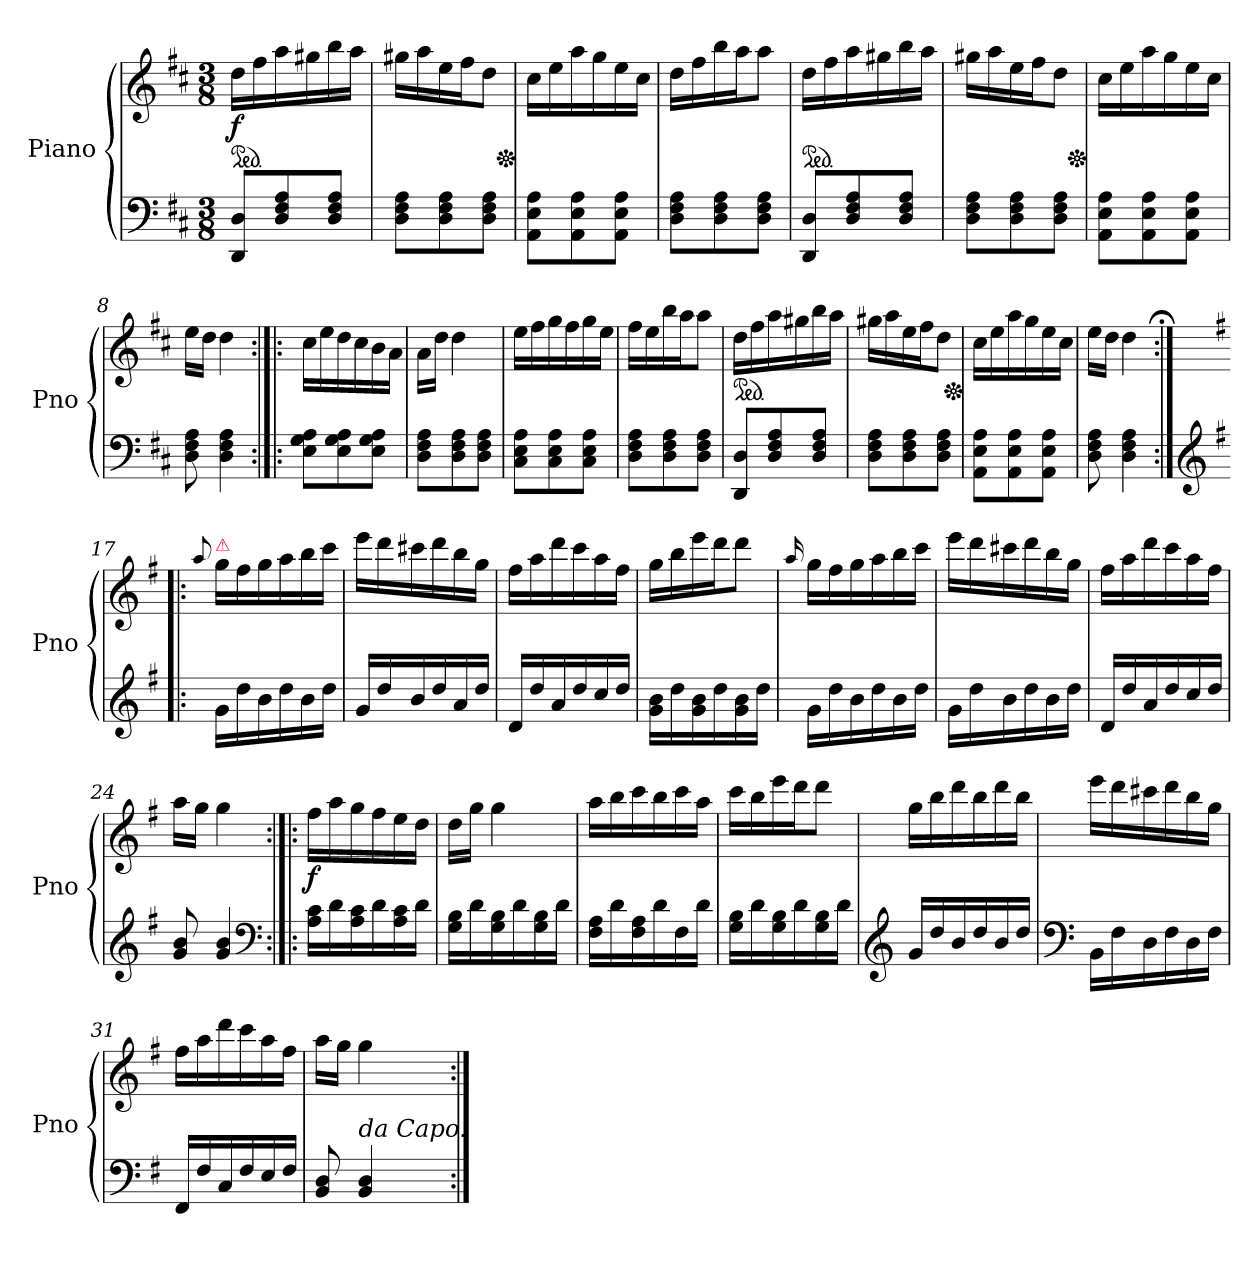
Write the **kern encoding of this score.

**kern	**kern	**dynam
*part2	*part1	*part1
*staff2	*staff1	*staff1
*I"Piano	*I"Piano	*
*I'Pno	*I'Pno	*
*clefF4	*clefG2	*
*k[f#c#]	*k[f#c#]	*
*D:	*D:	*
*M3/8	*M3/8	*
*	*ped	*
=1	=1	=1
8DD/ 8D/L	16dd\LL	f
.	16ff#\	.
8D/ 8F#/ 8A/	16aa\	.
.	16gg#X\	.
8D/ 8F#/ 8A/J	16bb\	.
.	16aa\JJ	.
=2	=2	=2
8D\ 8F#\ 8A\L	16gg#X\LL	.
.	16aa\	.
8D\ 8F#\ 8A\	16ee\	.
.	16ff#\J	.
8D\ 8F#\ 8A\J	8dd\J	.
*	*Xped	*
=3	=3	=3
8AA\ 8E\ 8A\L	16cc#\LL	.
.	16ee\	.
8AA\ 8E\ 8A\	16aa\	.
.	16gg\	.
8AA\ 8E\ 8A\J	16ee\	.
.	16cc#\JJ	.
=4	=4	=4
8D\ 8F#\ 8A\L	16dd\LL	.
.	16ff#\	.
8D\ 8F#\ 8A\	16bb\	.
.	16aa\J	.
8D\ 8F#\ 8A\J	8aa\J	.
=5	=5	=5
*	*ped	*
8DD/ 8D/L	16dd\LL	.
.	16ff#\	.
8D/ 8F#/ 8A/	16aa\	.
.	16gg#X\	.
8D/ 8F#/ 8A/J	16bb\	.
.	16aa\JJ	.
=6	=6	=6
8D\ 8F#\ 8A\L	16gg#X\LL	.
.	16aa\	.
8D\ 8F#\ 8A\	16ee\	.
.	16ff#\J	.
8D\ 8F#\ 8A\J	8dd\J	.
*	*Xped	*
=7	=7	=7
8AA\ 8E\ 8A\L	16cc#\LL	.
.	16ee\	.
8AA\ 8E\ 8A\	16aa\	.
.	16gg\	.
8AA\ 8E\ 8A\J	16ee\	.
.	16cc#\JJ	.
=8	=8	=8
8D\ 8F#\ 8A\	16ee\LL	.
.	16dd\JJ	.
4D\ 4F#\ 4A\	4dd\	.
=9:|!|:	=9:|!|:	=9:|!|:
8E\ 8G\ 8A\L	16cc#\LL	.
.	16ee\	.
8E\ 8G\ 8A\	16dd\	.
.	16cc#\	.
8E\ 8G\ 8A\J	16b\	.
.	16a\JJ	.
=10	=10	=10
8D\ 8F#\ 8A\L	16a\LL	.
.	16dd\JJ	.
8D\ 8F#\ 8A\	4dd\	.
8D\ 8F#\ 8A\J	.	.
=11	=11	=11
8C#\ 8E\ 8A\L	16ee\LL	.
.	16ff#\	.
8C#\ 8E\ 8A\	16gg\	.
.	16ff#\	.
8C#\ 8E\ 8A\J	16gg\	.
.	16ee\JJ	.
=12	=12	=12
8D\ 8F#\ 8A\L	16ff#\LL	.
.	16ee\	.
8D\ 8F#\ 8A\	16bb\	.
.	16aa\J	.
8D\ 8F#\ 8A\J	8aa\J	.
=13	=13	=13
*	*ped	*
8DD/ 8D/L	16dd\LL	.
.	16ff#\	.
8D/ 8F#/ 8A/	16aa\	.
.	16gg#X\	.
8D/ 8F#/ 8A/J	16bb\	.
.	16aa\JJ	.
=14	=14	=14
8D\ 8F#\ 8A\L	16gg#X\LL	.
.	16aa\	.
8D\ 8F#\ 8A\	16ee\	.
.	16ff#\J	.
8D\ 8F#\ 8A\J	8dd\J	.
*	*Xped	*
=15	=15	=15
8AA\ 8E\ 8A\L	16cc#\LL	.
.	16ee\	.
8AA\ 8E\ 8A\	16aa\	.
.	16gg\	.
8AA\ 8E\ 8A\J	16ee\	.
.	16cc#\JJ	.
=16	=16	=16
8D\ 8F#\ 8A\	16ee\LL	.
.	16dd\JJ	.
4D\ 4F#\ 4A\	4dd\	.
=17:|!|:	=17:|!|:;	=17:|!|:;
*clefG2	*	*
*k[f#]	*k[f#]	*
.	8qqaa/	.
!	!LO:TX:a:color=crimson:t=⚠	!
16g\LL	16gg\LL	.
16dd\	16ff#\	.
16b\	16gg\	.
16dd\	16aa\	.
16b\	16bb\	.
16dd\JJ	16ccc\JJ	.
=18	=18	=18
16g/LL	16eee\LL	.
16dd/	16ddd\	.
16b/	16ccc#X\	.
16dd/	16ddd\	.
16a/	16bb\	.
16dd/JJ	16gg\JJ	.
=19	=19	=19
16d/LL	16ff#\LL	.
16dd/	16aa\	.
16a/	16ddd\	.
16dd/	16ccc\	.
16cc/	16aa\	.
16dd/JJ	16ff#\JJ	.
=20	=20	=20
16g\ 16b\LL	16gg\LL	.
16dd\	16bb\	.
16g\ 16b\	16eee\	.
16dd\	16ddd\J	.
16g\ 16b\	8ddd\J	.
16dd\JJ	.	.
=21	=21	=21
.	16qqaa/	.
16g\LL	16gg\LL	.
16dd\	16ff#\	.
16b\	16gg\	.
16dd\	16aa\	.
16b\	16bb\	.
16dd\JJ	16ccc\JJ	.
=22	=22	=22
16g\LL	16eee\LL	.
16dd\	16ddd\	.
16b\	16ccc#X\	.
16dd\	16ddd\	.
16b\	16bb\	.
16dd\JJ	16gg\JJ	.
=23	=23	=23
16d/LL	16ff#\LL	.
16dd/	16aa\	.
16a/	16ddd\	.
16dd/	16ccc\	.
16cc/	16aa\	.
16dd/JJ	16ff#\JJ	.
=24	=24	=24
8g/ 8b/	16aa\LL	.
.	16gg\JJ	.
4g/ 4b/	4gg\	.
*clefF4	*	*
=25:|!|:	=25:|!|:	=25:|!|:
16A\ 16c\LL	16ff#\LL	f
16d\	16aa\	.
16A\ 16c\	16gg\	.
16d\	16ff#\	.
16A\ 16c\	16ee\	.
16d\JJ	16dd\JJ	.
=26	=26	=26
16G\ 16B\LL	16dd\LL	.
16d\	16gg\JJ	.
16G\ 16B\	4gg\	.
16d\	.	.
16G\ 16B\	.	.
16d\JJ	.	.
=27	=27	=27
16F#\ 16A\LL	16aa\LL	.
16d\	16bb\	.
16F#\ 16A\	16ccc\	.
16d\	16bb\	.
16F#\	16ccc\	.
16d\JJ	16aa\JJ	.
=28	=28	=28
16G\ 16B\LL	16ccc\LL	.
16d\	16bb\	.
16G\ 16B\	16eee\	.
16d\	16ddd\J	.
16G\ 16B\	8ddd\J	.
16d\JJ	.	.
=29	=29	=29
*clefG2	*	*
16g/LL	16gg\LL	.
16dd/	16bb\	.
16b/	16ddd\	.
16dd/	16bb\	.
16b/	16ddd\	.
16dd/JJ	16bb\JJ	.
=30	=30	=30
*clefF4	*	*
16BB\LL	16eee\LL	.
16F#\	16ddd\	.
16D\	16ccc#X\	.
16F#\	16ddd\	.
16D\	16bb\	.
16F#\JJ	16gg\JJ	.
=31	=31	=31
16FF#/LL	16ff#\LL	.
16F#/	16aa\	.
16C/	16ddd\	.
16F#/	16ccc\	.
16E/	16aa\	.
16F#/JJ	16ff#\JJ	.
=32	=32	=32
8BB/ 8D/	16aa\LL	.
.	16gg\JJ	.
!LO:TX:a:i:t=da Capo.	!	!
4BB/ 4D/	4gg\	.
=:|!	=:|!	=:|!
*-	*-	*-
